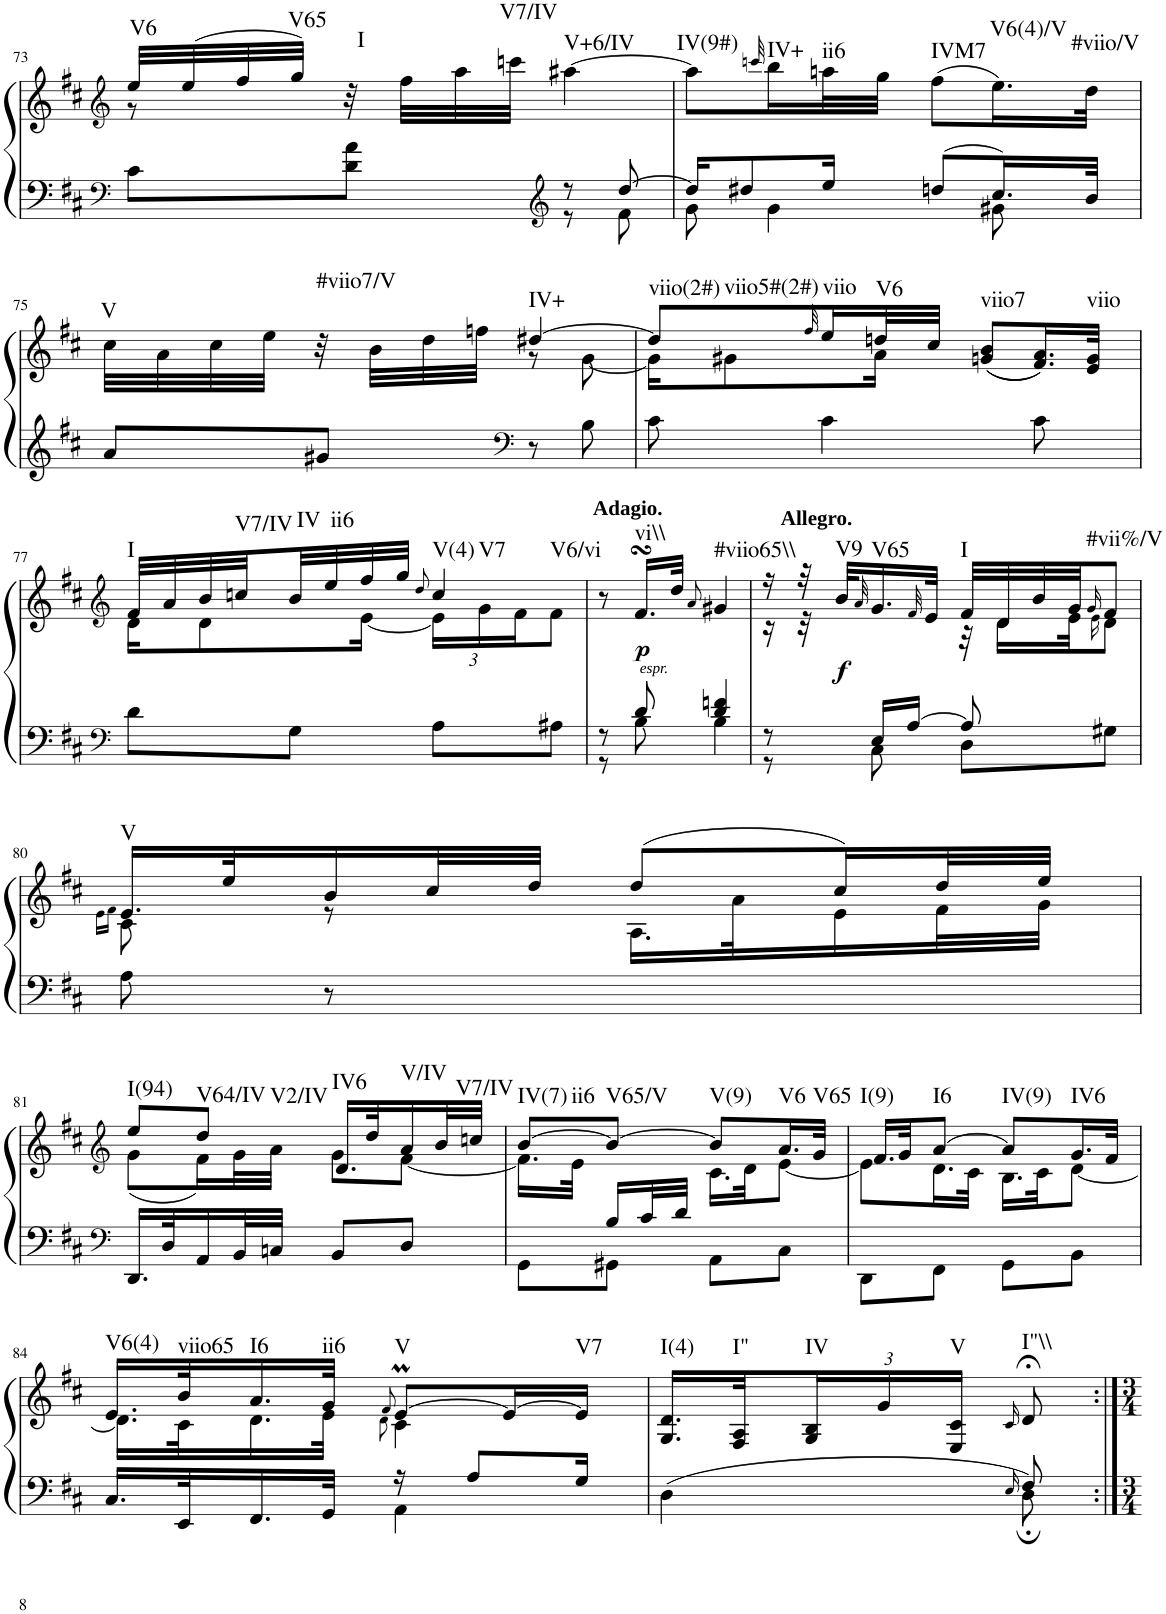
**kern	**kern	**dynam	**harte
*part1	*part1	*part1	*part1
*staff2	*staff1	*staff1/2	*
*I"Klavier links	*	*	*
!!LO:PB:g=z
*clefF4	*clefG2	*	*
*k[f#c#]	*k[f#c#]	*	*
*M2/4	*M2/4	*	*
=73	=73	=73	=73
*^	*^	*	*
!	!	!	!	!	!LO:H:kt=V6
8c#\L	4ryy	32ee/LLL	8r	.	N
.	.	(32ee/	.	.	.
.	.	32ff#/	.	.	.
!	!	!	!	!	!LO:H:kt=V65
.	.	32gg/JJJ)	.	.	N
!	!	!	!	!	!LO:H:kt=I
8d\ 8a\J	.	32r	4.ryy	.	N
.	.	32ff#\LLL	.	.	.
.	.	32aa\	.	.	.
!	!	!	!	!	!LO:H:kt=V7/IV
.	.	32cccn\JJJ	.	.	N
*clefG2	*	*	*	*	*
!	!	!	!	!	!LO:H:kt=V+6/IV
8r	8r	[4aa#X\	.	.	N
[8dd/	8f#\	.	.	.	.
*	*	*v	*v	*	*
=74	=74	=74	=74	=74
!	!	!	!	!LO:H:kt=IV(9#)
16dd/KL]	8g\	8aa#\L]	.	N
8dd#X/	.	.	.	.
.	.	32qcccn/	.	.
!	!	!	!	!LO:H:kt=IV+
.	4g\	16bb\L	.	N
!	!	!	!	!LO:H:kt=ii6
16ee/Jk	.	32aan\L	.	N
.	.	32gg\JJJ	.	.
!	!	!	!	!LO:H:kt=IVM7
8ddn/L	.	(8ff#\L	.	N
!	!	!	!	!LO:H:kt=V6(4)/V
16.cc#/L	8g#X\	16.ee\L)	.	N
!	!	!	!	!LO:H:kt=#viio/V
32b/JJk	.	32dd\JJk	.	N
*v	*v	*	*	*
!!LO:LB:g=z
=75	=75	=75	=75
*	*^	*	*
!	!	!	!	!LO:H:kt=V
8a/L	32cc#\LLL	4ryy	.	N
.	32a\	.	.	.
.	32cc#\	.	.	.
.	32ee\JJJ	.	.	.
!	!	!	!	!LO:H:kt=#viio7/V
8g#X/J	32r	.	.	N
.	32b\LLL	.	.	.
.	32dd\	.	.	.
.	32ffn\JJJ	.	.	.
*clefF4	*	*	*	*
!	!	!	!	!LO:H:kt=IV+
8r	[4dd#X/	8r	.	N
8B\	.	[8g\	.	.
=76	=76	=76	=76	=76
!	!	!	!	!LO:H:n=1:kt=viio(2#)
!	!	!	!	!LO:H:n=2:kt=viio5#(2#)
8c#\	8dd#/L]	16g\KL]	.	N N
.	.	8g#X\	.	.
.	32qff#/	.	.	.
!	!	!	!	!LO:H:kt=viio
4c#\	16ee/L	.	.	N
!	!	!	!	!LO:H:kt=V6
.	32ddn/L	16a\Jk	.	N
.	32cc#/JJJ	.	.	.
!	!	!	!	!LO:H:kt=viio7
.	((8gn/ 8b/L	4ryy	.	N
8c#\	16.f#/ 16.a/L))	.	.	.
!	!	!	!	!LO:H:kt=viio
.	32e/ 32g/JJk	.	.	N
!!LO:LB:g=z	!!
=77	=77	=77	=77	=77
*clefF4	*clefG2	*	*	*
!	!	!	!	!LO:H:kt=I
8d\L	32f#/LLL	16d\KL	.	N
.	32a/	.	.	.
.	32b/	8d\	.	.
!	!	!	!	!LO:H:kt=V7/IV
.	32ccn/	.	.	N
!	!	!	!	!LO:H:kt=IV
8G\J	32b/	.	.	N
!	!	!	!	!LO:H:kt=ii6
.	32ee/	.	.	N
.	32ff#/	[16e\Jk	.	.
.	32gg/JJJ	.	.	.
.	8qdd/	.	.	.
*	*	*Xbrackettup	*	*
!	!	!	!	!LO:H:n=1:kt=V(4)
!	!	!	!	!LO:H:n=2:kt=V7
!	!	!	!	!LO:H:n=3:kt=V6/vi
8A\L	4cc/	24e\LL]	.	N N N
.	.	24g\	.	.
.	.	24f#\J	.	.
8A#X\J	.	8f#\J	.	.
*	*v	*v	*	*
=78	=78	=78	=78
*^	*	*	*
8r	8r	8r	.	.
!	!	!LO:TX:b:i:t=espr.	!	!
!	!	!LO:TX:a:B:t=Adagio.	!	!
!	!	!	!LO:DY:b	!LO:H:kt=vi\\
8d/	8B\	16.f#sSsS/LL	p	N
.	.	32dd/JJk	.	.
.	.	8qa/	.	.
!	!	!	!	!LO:H:kt=#viio65\\
4d/ 4fn/	4B\	4g#X/	.	N
=79	=79	=79	=79	=79
*	*	*^	*	*
8r	8r	16r	16r	.	.
.	.	32r	32r	.	.
!	!	!LO:TX:a:B:t=Allegro.	!	!	!
!	!	!	!	!LO:DY:b	!LO:H:kt=V9
.	.	32b/KLL	32ryy	f	N
*	*	*v	*v	*	*
.	.	32qa/	.	.
!	!	!	!	!LO:H:kt=V65
16E/LL	8C#\	16.g/	.	N
[16A/JJ	.	.	.	.
.	.	32qf#/	.	.
.	.	32e/JJk	.	.
*	*	*^	*	*
!	!	!	!	!	!LO:H:kt=I
8A/]	8D\L	32f#/LLL	32r	.	N
.	.	32d/	16d\LL	.	.
.	.	32b/	.	.	.
.	.	32g/JJ	32e\JK	.	.
.	.	16qg/	16qe\	.	.
!	!	!	!	!	!LO:H:kt=#vii%/V
8ryy	8G#X\J	8f#/J	8d\J	.	N
*v	*v	*	*	*	*
!!LO:LB:g=z	!!
=80	=80	=80	=80	=80
.	.	16qe\LL	.	.
.	.	16qf#\JJ	.	.
!	!	!	!	!LO:H:kt=V
8A\	16.e/LL	8c#\	.	N
.	32ee/K	.	.	.
8r	16b/	8r	.	.
.	32cc#/L	.	.	.
.	32dd/JJJ	.	.	.
4ryy	(8dd/L	16.A\LL	.	.
.	.	32a\K	.	.
.	16cc#/L)	16e\	.	.
.	32dd/L	32f#\L	.	.
.	32ee/JJJ	32g\JJJ	.	.
!!LO:LB:g=z	!!
=81	=81	=81	=81	=81
*clefF4	*clefG2	*	*	*
!	!	!	!	!LO:H:kt=I(94)
16.DD/LL	8ee/L	(8g\L	.	N
32D/K	.	.	.	.
!	!	!	!	!LO:H:n=1:kt=V64/IV
!	!	!	!	!LO:H:n=2:kt=V2/IV
16AA/	8dd/J	16f#\L)	.	N N
32BB/L	.	32g\L	.	.
32Cn/JJJ	.	32a\JJJ	.	.
!	!	!	!	!LO:H:kt=IV6
8BB/L	16.d/LL	8g\L	.	N
.	32dd/K	.	.	.
!	!	!	!	!LO:H:kt=V/IV
8D/J	16a/	[8f#\J	.	N
.	32b/L	.	.	.
!	!	!	!	!LO:H:kt=V7/IV
.	32ccn/JJJ	.	.	N
=82	=82	=82	=82	=82
*^	*	*	*	*
!	!	!	!	!	!LO:H:n=1:kt=IV(7)
!	!	!	!	!	!LO:H:n=2:kt=ii6
8ryy	8GG\L	[8b/L	16.f#\LL]	.	N N
.	.	.	32e\JJk	.	.
!	!	!	!	!	!LO:H:kt=V65/V
16B/LL	8GG#X\J	8b/J_	8ryy	.	N
32c#/L	.	.	.	.	.
32d/JJJ	.	.	.	.	.
!	!	!	!	!	!LO:H:kt=V(9)
4ryy	8AA\L	8b/L]	16.c#\LL	.	N
.	.	.	32d\JK	.	.
!	!	!	!	!	!LO:H:kt=V6
.	8C#\J	16.a/L	[8e\J	.	N
!	!	!	!	!	!LO:H:kt=V65
.	.	32g/JJk	.	.	N
*v	*v	*	*	*	*
=83	=83	=83	=83	=83
!	!	!	!	!LO:H:kt=I(9)
8DD\L	16.f#/LL	8e\L]	.	N
.	32g/JK	.	.	.
!	!	!	!	!LO:H:kt=I6
8FF#\J	[8a/J	16.d\L	.	N
.	.	32c#\JJk	.	.
!	!	!	!	!LO:H:kt=IV(9)
8GG\L	8a/L]	16.B\LL	.	N
.	.	32c#\JK	.	.
!	!	!	!	!LO:H:kt=IV6
8BB\J	16.g/L	[8d\J	.	N
.	32f#/JJk	.	.	.
!!LO:LB:g=z	!!
=84	=84	=84	=84	=84
*^	*	*	*	*
!	!	!	!	!	!LO:H:kt=V6(4)
16.C#/LL	4ryy	16.e/LL	16.d\LL]	.	N
!	!	!	!	!	!LO:H:kt=viio65
32EE/K	.	32b/K	32c#\K	.	N
!	!	!	!	!	!LO:H:kt=I6
16.FF#/	.	16.a/	16.d\	.	N
!	!	!	!	!	!LO:H:kt=ii6
32GG/JJk	.	32g/JJk	32e\JJk	.	N
.	.	8qf#/	8qd\	.	.
!	!	!	!	!	!LO:H:kt=V
16r	4AA\	[8eM/L	4c#\	.	N
8A/L	.	.	.	.	.
.	.	16e/L_	.	.	.
!	!	!	!	!	!LO:H:kt=V7
16G/Jk	.	16e/JJ]	.	.	N
*	*	*v	*v	*	*
=85	=85	=85	=85	=85
!	!	!	!	!LO:H:kt=I(4)
4D\	4ryy	16.G/ 16.d/LL	.	N
!	!	!	!	!LO:H:kt=I"
.	.	32F#/ 32A/K	.	N
!	!	!	!	!LO:H:kt=IV
.	.	24G/ 24B/	.	N
.	.	24g/	.	.
!	!	!	!	!LO:H:kt=V
.	.	24E/ 24c#/JJ	.	N
.	16qE/	16qc#/	.	.
!	!	!	!	!LO:H:kt=I"\\
8F#;/	8D\	8d;</	.	N
*v	*v	*	*	*
=:|!	=:|!	=:|!	=:|!
*-	*-	*-	*-
